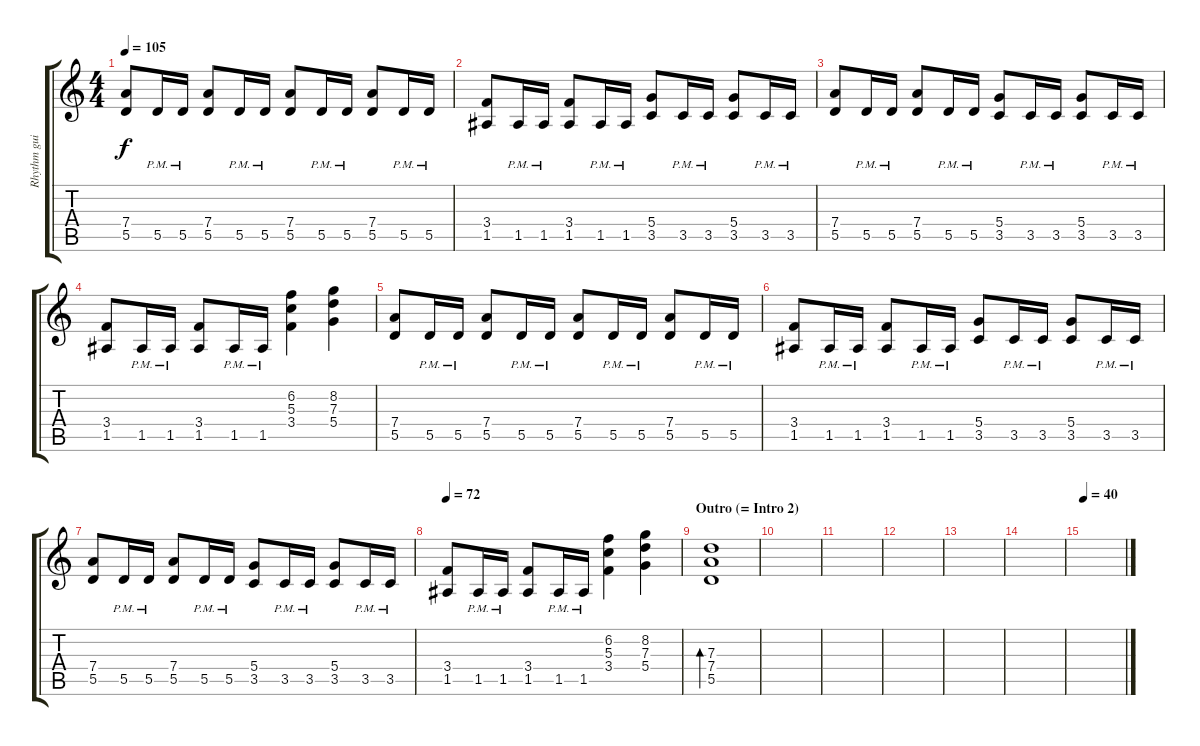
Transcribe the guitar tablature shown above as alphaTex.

\track ("Rhythm guitar 1" "Rhythm gui") {instrument distortionguitar}
\staff {score tabs}
\tuning (E4 B3 G3 D3 A2 E2) {hide}
\ts (4 4)
\tempo 105
\clef g2
\ks c
(7.4 5.5).8{dy f} 5.5{pm}.16 5.5{pm}.16 (7.4 5.5).8 5.5{pm}.16 5.5{pm}.16 (7.4 5.5).8 5.5{pm}.16 5.5{pm}.16 (7.4 5.5).8 5.5{pm}.16 5.5{pm}.16 |
(3.4 1.5).8 1.5{pm}.16 1.5{pm}.16 (3.4 1.5).8 1.5{pm}.16 1.5{pm}.16 (5.4 3.5).8 3.5{pm}.16 3.5{pm}.16 (5.4 3.5).8 3.5{pm}.16 3.5{pm}.16 |
(7.4 5.5).8 5.5{pm}.16 5.5{pm}.16 (7.4 5.5).8 5.5{pm}.16 5.5{pm}.16 (5.4 3.5).8 3.5{pm}.16 3.5{pm}.16 (5.4 3.5).8 3.5{pm}.16 3.5{pm}.16 |
(3.4 1.5).8 1.5{pm}.16 1.5{pm}.16 (3.4 1.5).8 1.5{pm}.16 1.5{pm}.16 (6.2 5.3 3.4).4 (8.2 7.3 5.4).4 |
(7.4 5.5).8 5.5{pm}.16 5.5{pm}.16 (7.4 5.5).8 5.5{pm}.16 5.5{pm}.16 (7.4 5.5).8 5.5{pm}.16 5.5{pm}.16 (7.4 5.5).8 5.5{pm}.16 5.5{pm}.16 |
(3.4 1.5).8 1.5{pm}.16 1.5{pm}.16 (3.4 1.5).8 1.5{pm}.16 1.5{pm}.16 (5.4 3.5).8 3.5{pm}.16 3.5{pm}.16 (5.4 3.5).8 3.5{pm}.16 3.5{pm}.16 |
(7.4 5.5).8 5.5{pm}.16 5.5{pm}.16 (7.4 5.5).8 5.5{pm}.16 5.5{pm}.16 (5.4 3.5).8 3.5{pm}.16 3.5{pm}.16 (5.4 3.5).8 3.5{pm}.16 3.5{pm}.16 |
\tempo 72
(3.4 1.5).8 1.5{pm}.16 1.5{pm}.16 (3.4 1.5).8 1.5{pm}.16 1.5{pm}.16 (6.2 5.3 3.4).4 (8.2 7.3 5.4).4 |
\section ("" "Outro (= Intro 2)")
(7.3 7.4 5.5).1{bd 240} |
|
|
|
|
|
\tempo 40
